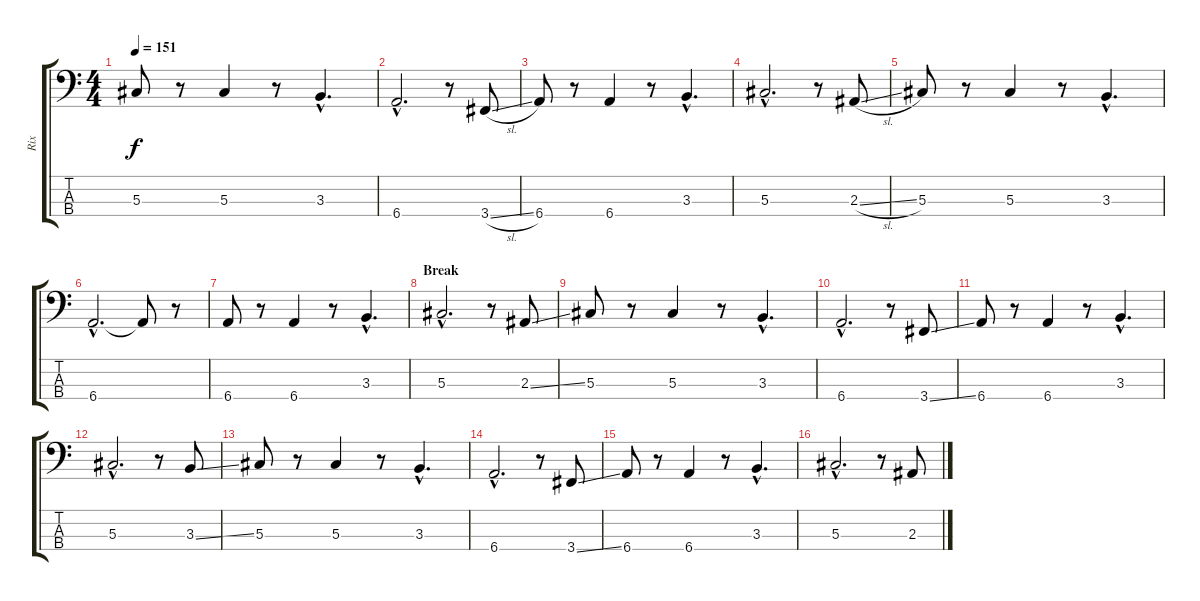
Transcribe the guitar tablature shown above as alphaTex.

\track ("Rix" "Rix") {instrument electricbasspick}
\staff {score tabs}
\tuning (Gb2 Db2 Ab1 Eb1) {hide}
\ts (4 4)
\tempo 151
\clef f4
\ks c
5.3.8{dy f} r.8 5.3.4 r.8 3.3{hac}.4{d} |
6.4{hac}.2{d} r.8 3.4{sl}.8 |
6.4.8 r.8 6.4.4 r.8 3.3{hac}.4{d} |
5.3{hac}.2{d} r.8 2.3{sl}.8 |
5.3.8 r.8 5.3.4 r.8 3.3{hac}.4{d} |
6.4{hac}.2{d} 6.4{t}.8 r.8 |
6.4.8 r.8 6.4.4 r.8 3.3{hac}.4{d} |
\section ("" "Break")
5.3{hac}.2{d} r.8 2.3{ss}.8 |
5.3.8 r.8 5.3.4 r.8 3.3{hac}.4{d} |
6.4{hac}.2{d} r.8 3.4{ss}.8 |
6.4.8 r.8 6.4.4 r.8 3.3{hac}.4{d} |
5.3{hac}.2{d} r.8 3.3{ss}.8 |
5.3.8 r.8 5.3.4 r.8 3.3{hac}.4{d} |
6.4{hac}.2{d} r.8 3.4{ss}.8 |
6.4.8 r.8 6.4.4 r.8 3.3{hac}.4{d} |
5.3{hac}.2{d} r.8 2.3{ss}.8
